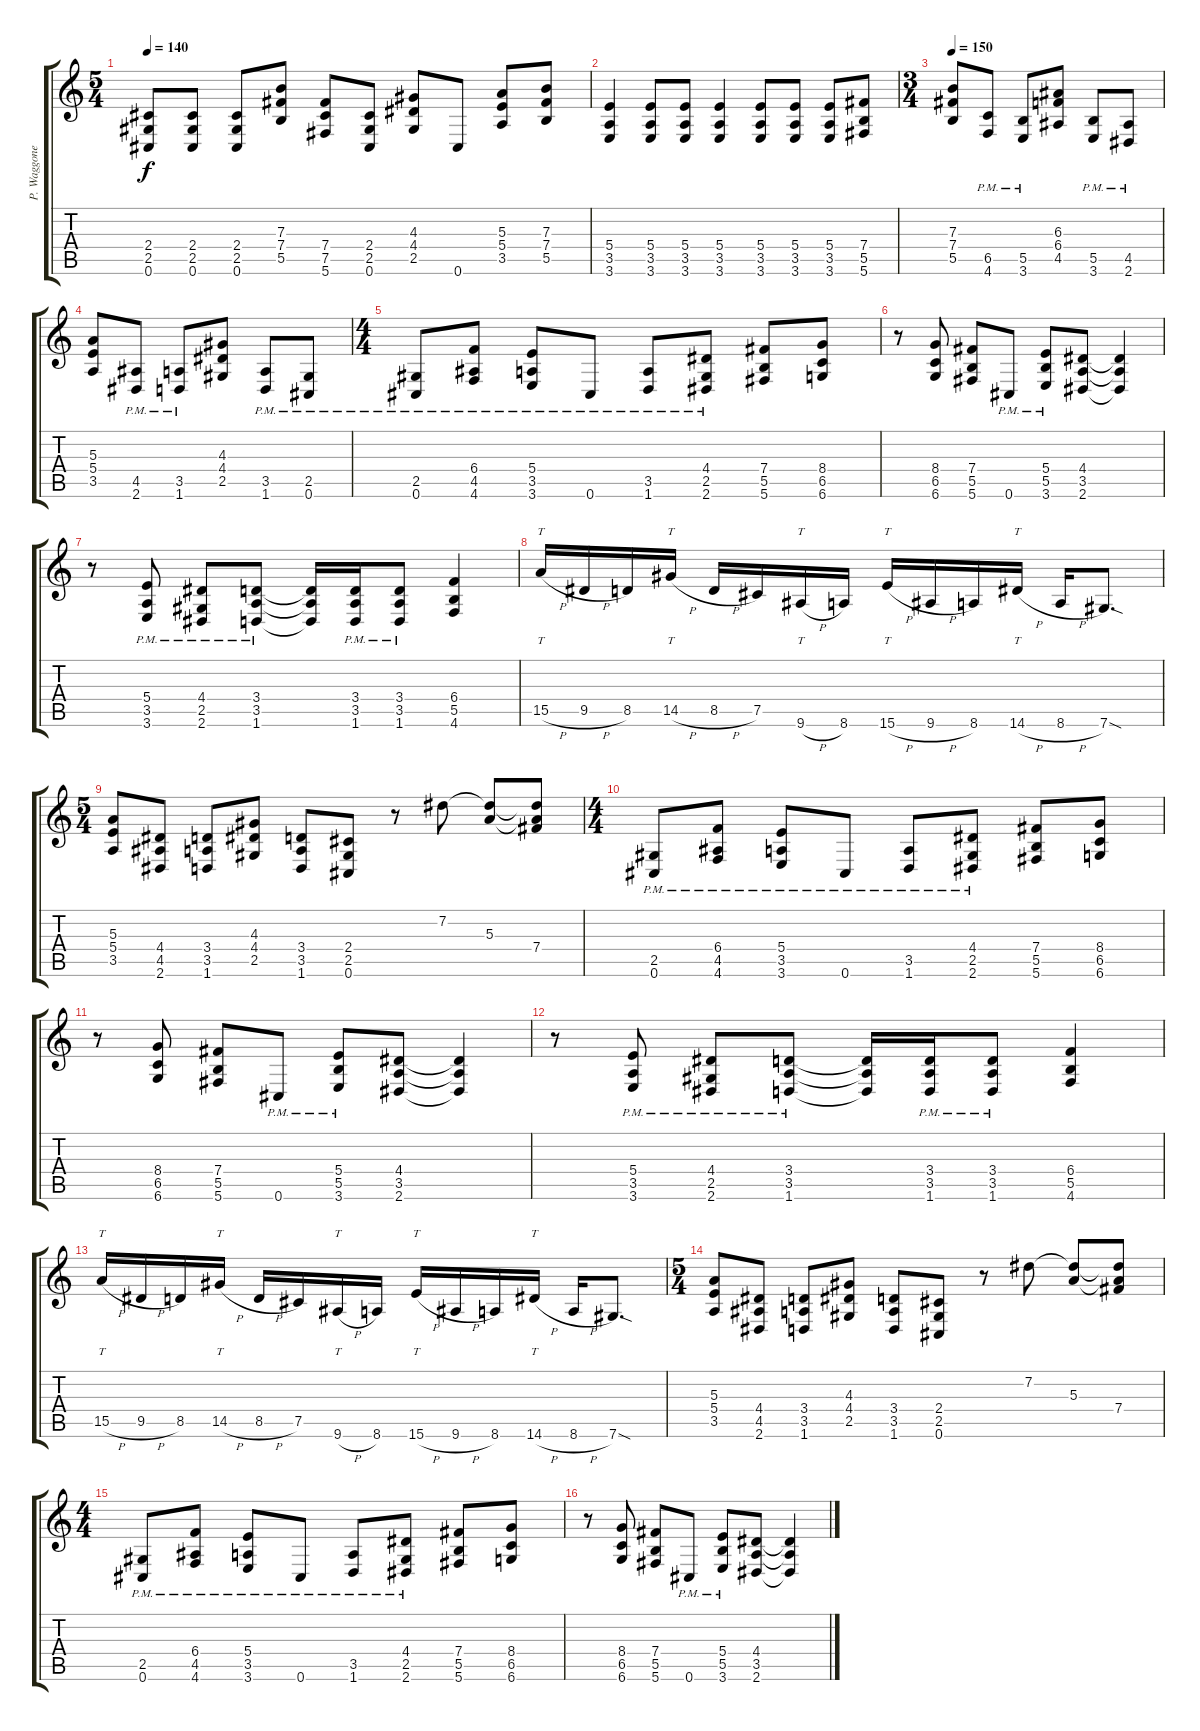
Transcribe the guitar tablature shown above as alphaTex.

\track ("P. Waggoner Gtr." "P. Waggone") {instrument distortionguitar}
\staff {score tabs}
\tuning (Db4 Ab3 E3 B2 Gb2 Db2) {hide}
\ts (5 4)
\tempo 140
\clef g2
\ks c
(2.4 2.5 0.6).8{dy f} (2.4 2.5 0.6).8 (2.4 2.5 0.6).8 (7.3 7.4 5.5).8 (7.4 7.5 5.6).8 (2.4 2.5 0.6).8 (4.3 4.4 2.5).8 0.6.8 (5.3 5.4 3.5).8 (7.3 7.4 5.5).8 |
(5.4 3.5 3.6).4 (5.4 3.5 3.6).8 (5.4 3.5 3.6).8 (5.4 3.5 3.6).4 (5.4 3.5 3.6).8 (5.4 3.5 3.6).8 (5.4 3.5 3.6).8 (7.4 5.5 5.6).8 |
\ts (3 4)
\tempo 150
(7.3 7.4 5.5).8 (6.5{pm} 4.6{pm}).8 (5.5{pm} 3.6{pm}).8 (6.3 6.4 4.5).8 (5.5{pm} 3.6{pm}).8 (4.5{pm} 2.6{pm}).8 |
(5.3 5.4 3.5).8 (4.5{pm} 2.6{pm}).8 (3.5{pm} 1.6{pm}).8 (4.3 4.4 2.5).8 (3.5{pm} 1.6{pm}).8 (2.5{pm} 0.6{pm}).8 |
\ts (4 4)
(2.5{pm} 0.6{pm}).8 (6.4{pm} 4.5{pm} 4.6{pm}).8 (5.4{pm} 3.5{pm} 3.6{pm}).8 0.6{pm}.8 (3.5{pm} 1.6{pm}).8 (4.4{pm} 2.5{pm} 2.6{pm}).8 (7.4 5.5 5.6).8 (8.4 6.5 6.6).8 |
r.8 (8.4 6.5 6.6).8 (7.4 5.5 5.6).8 0.6{pm}.8 (5.4{pm} 5.5{pm} 3.6{pm}).8 (4.4 3.5 2.6).8 (4.4{t} 3.5{t} 2.6{t}).4 |
r.8 (5.4{pm} 3.5{pm} 3.6{pm}).8 (4.4{pm} 2.5{pm} 2.6{pm}).8 (3.4{pm} 3.5{pm} 1.6{pm}).8 (3.4{t} 3.5{t} 1.6{t}).16 (3.4{pm} 3.5{pm} 1.6{pm}).16 (3.4{pm} 3.5{pm} 1.6{pm}).8 (6.4 5.5 4.6).4 |
15.5{h}.16{tt} 9.5{h}.16 8.5.16 14.5{h}.16{tt} 8.5{h}.16 7.5.16 9.6{h}.16{tt} 8.6.16 15.6{h}.16{tt} 9.6{h}.16 8.6.16 14.6{h}.16{tt} 8.6{h}.16 7.6{sod}.8{d} |
\ts (5 4)
(5.3 5.4 3.5).8 (4.4 4.5 2.6).8 (3.4 3.5 1.6).8 (4.3 4.4 2.5).8 (3.4 3.5 1.6).8 (2.4 2.5 0.6).8 r.8 7.2.8 (7.2{t} 5.3).8 (7.2{t} 5.3{t} 7.4).8 |
\ts (4 4)
(2.5{pm} 0.6{pm}).8 (6.4{pm} 4.5{pm} 4.6{pm}).8 (5.4{pm} 3.5{pm} 3.6{pm}).8 0.6{pm}.8 (3.5{pm} 1.6{pm}).8 (4.4{pm} 2.5{pm} 2.6{pm}).8 (7.4 5.5 5.6).8 (8.4 6.5 6.6).8 |
r.8 (8.4 6.5 6.6).8 (7.4 5.5 5.6).8 0.6{pm}.8 (5.4{pm} 5.5{pm} 3.6{pm}).8 (4.4 3.5 2.6).8 (4.4{t} 3.5{t} 2.6{t}).4 |
r.8 (5.4{pm} 3.5{pm} 3.6{pm}).8 (4.4{pm} 2.5{pm} 2.6{pm}).8 (3.4{pm} 3.5{pm} 1.6{pm}).8 (3.4{t} 3.5{t} 1.6{t}).16 (3.4{pm} 3.5{pm} 1.6{pm}).16 (3.4{pm} 3.5{pm} 1.6{pm}).8 (6.4 5.5 4.6).4 |
15.5{h}.16{tt} 9.5{h}.16 8.5.16 14.5{h}.16{tt} 8.5{h}.16 7.5.16 9.6{h}.16{tt} 8.6.16 15.6{h}.16{tt} 9.6{h}.16 8.6.16 14.6{h}.16{tt} 8.6{h}.16 7.6{sod}.8{d} |
\ts (5 4)
(5.3 5.4 3.5).8 (4.4 4.5 2.6).8 (3.4 3.5 1.6).8 (4.3 4.4 2.5).8 (3.4 3.5 1.6).8 (2.4 2.5 0.6).8 r.8 7.2.8 (7.2{t} 5.3).8 (7.2{t} 5.3{t} 7.4).8 |
\ts (4 4)
(2.5{pm} 0.6{pm}).8 (6.4{pm} 4.5{pm} 4.6{pm}).8 (5.4{pm} 3.5{pm} 3.6{pm}).8 0.6{pm}.8 (3.5{pm} 1.6{pm}).8 (4.4{pm} 2.5{pm} 2.6{pm}).8 (7.4 5.5 5.6).8 (8.4 6.5 6.6).8 |
r.8 (8.4 6.5 6.6).8 (7.4 5.5 5.6).8 0.6{pm}.8 (5.4{pm} 5.5{pm} 3.6{pm}).8 (4.4 3.5 2.6).8 (4.4{t} 3.5{t} 2.6{t}).4
